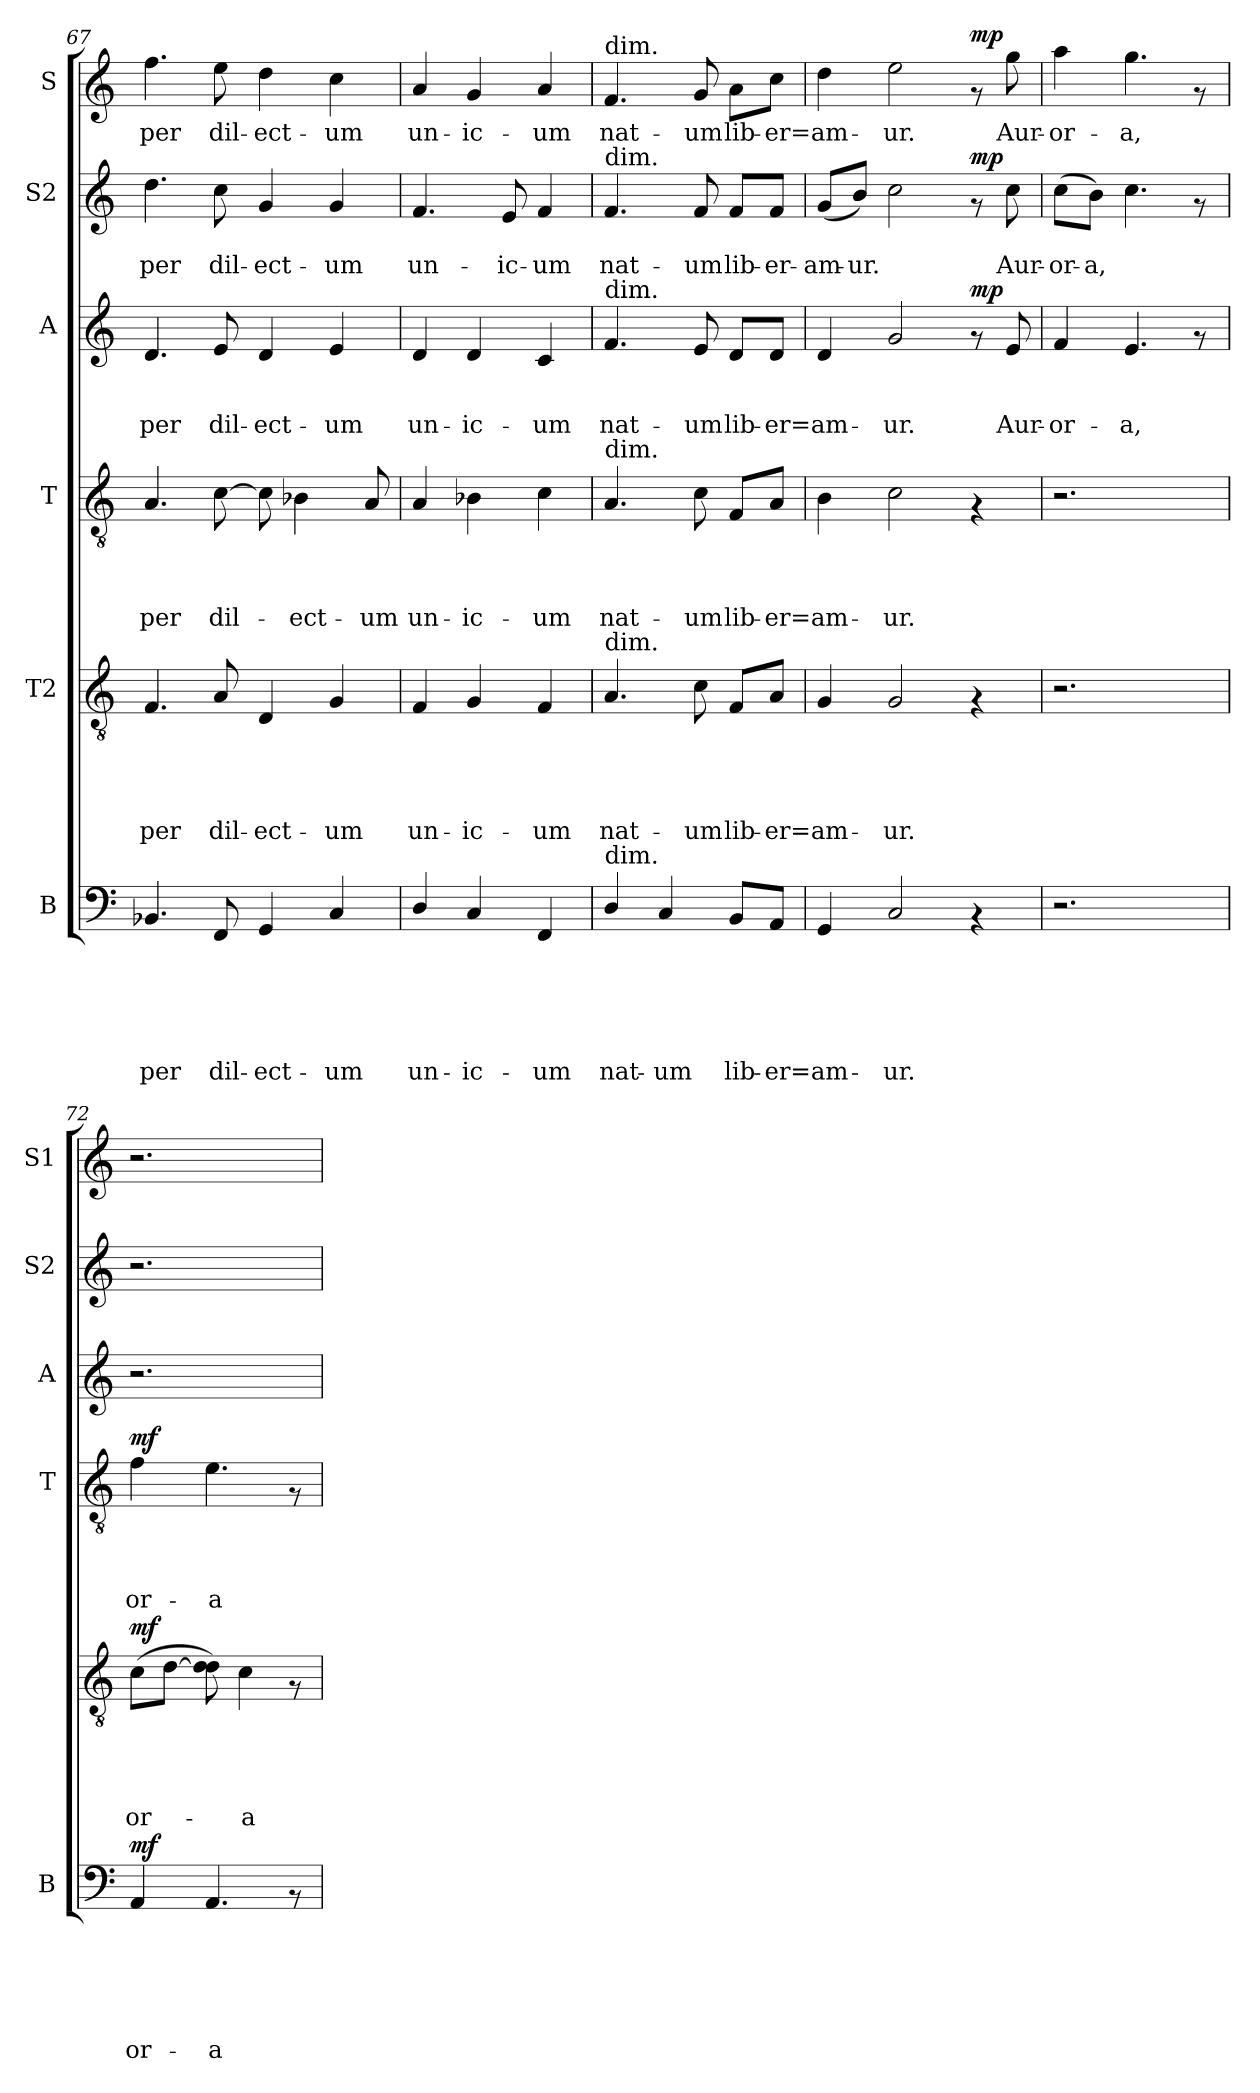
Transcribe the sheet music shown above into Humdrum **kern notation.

**kern	**text	**text	**text	**text	**text	**text	**dynam	**kern	**text	**text	**text	**text	**text	**dynam	**kern	**text	**text	**text	**text	**dynam	**kern	**text	**text	**text	**dynam	**kern	**text	**text	**dynam	**kern	**text	**dynam
*part6	*part6	*part6	*part6	*part6	*part6	*part6	*part6	*part5	*part5	*part5	*part5	*part5	*part5	*part5	*part4	*part4	*part4	*part4	*part4	*part4	*part3	*part3	*part3	*part3	*part3	*part2	*part2	*part2	*part2	*part1	*part1	*part1
*staff6	*staff6	*staff6	*staff6	*staff6	*staff6	*staff6	*staff6	*staff5	*staff5	*staff5	*staff5	*staff5	*staff5	*staff5	*staff4	*staff4	*staff4	*staff4	*staff4	*staff4	*staff3	*staff3	*staff3	*staff3	*staff3	*staff2	*staff2	*staff2	*staff2	*staff1	*staff1	*staff1
*I"B	*	*	*	*	*	*	*	*I"T2	*	*	*	*	*	*	*I"T	*	*	*	*	*	*I"A	*	*	*	*	*I"S2	*	*	*	*I"S	*	*
*I'B	*	*	*	*	*	*	*	*	*	*	*	*	*	*	*I'T	*	*	*	*	*	*I'A	*	*	*	*	*I'S2	*	*	*	*I'S1	*	*
*clefF4	*	*	*	*	*	*	*	*clefGv2	*	*	*	*	*	*	*clefGv2	*	*	*	*	*	*clefG2	*	*	*	*	*clefG2	*	*	*	*clefG2	*	*
*k[]	*	*	*	*	*	*	*	*k[]	*	*	*	*	*	*	*k[]	*	*	*	*	*	*k[]	*	*	*	*	*k[]	*	*	*	*k[]	*	*
*C:	*	*	*	*	*	*	*	*C:	*	*	*	*	*	*	*C:	*	*	*	*	*	*C:	*	*	*	*	*C:	*	*	*	*C:	*	*
=67	=67	=67	=67	=67	=67	=67	=67	=67	=67	=67	=67	=67	=67	=67	=67	=67	=67	=67	=67	=67	=67	=67	=67	=67	=67	=67	=67	=67	=67	=67	=67	=67
!	!	!	!	!	!	!LO:LY:b	!	!	!	!	!	!	!LO:LY:b	!	!	!	!	!	!LO:LY:b	!	!	!	!	!LO:LY:b	!	!	!	!LO:LY:b	!	!	!LO:LY:b	!
4.BB-X/	.	.	.	.	.	per	.	4.F/	.	.	.	.	per	.	4.A/	.	.	.	per	.	4.d/	.	.	per	.	4.dd\	.	per	.	4.ff\	per	.
!	!	!	!	!	!	!LO:LY:b	!	!	!	!	!	!	!LO:LY:b	!	!	!	!	!	!LO:LY:b	!	!	!	!	!LO:LY:b	!	!	!	!LO:LY:b	!	!	!LO:LY:b	!
8FF/	.	.	.	.	.	dil-	.	8A/	.	.	.	.	dil-	.	[>8c\	.	.	.	dil-	.	8e/	.	.	dil-	.	8cc\	.	dil-	.	8ee\	dil-	.
!	!	!	!	!	!	!LO:LY:b	!	!	!	!	!	!	!LO:LY:b	!	!	!	!	!	!	!	!	!	!	!LO:LY:b	!	!	!	!LO:LY:b	!	!	!LO:LY:b	!
4GG/	.	.	.	.	.	-ect-	.	4D/	.	.	.	.	-ect-	.	8c\]	.	.	.	.	.	4d/	.	.	-ect-	.	4g/	.	-ect-	.	4dd\	-ect-	.
!	!	!	!	!	!	!	!	!	!	!	!	!	!	!	!	!	!	!	!LO:LY:b	!	!	!	!	!	!	!	!	!	!	!	!	!
.	.	.	.	.	.	.	.	.	.	.	.	.	.	.	4B-X\	.	.	.	-ect-	.	.	.	.	.	.	.	.	.	.	.	.	.
!	!	!	!	!	!	!LO:LY:b	!	!	!	!	!	!	!LO:LY:b	!	!	!	!	!	!	!	!	!	!	!LO:LY:b	!	!	!	!LO:LY:b	!	!	!LO:LY:b	!
4C/	.	.	.	.	.	-um	.	4G/	.	.	.	.	-um	.	.	.	.	.	.	.	4e/	.	.	-um	.	4g/	.	-um	.	4cc\	-um	.
!	!	!	!	!	!	!	!	!	!	!	!	!	!	!	!	!	!	!	!LO:LY:b	!	!	!	!	!	!	!	!	!	!	!	!	!
.	.	.	.	.	.	.	.	.	.	.	.	.	.	.	8A/	.	.	.	-um	.	.	.	.	.	.	.	.	.	.	.	.	.
=68	=68	=68	=68	=68	=68	=68	=68	=68	=68	=68	=68	=68	=68	=68	=68	=68	=68	=68	=68	=68	=68	=68	=68	=68	=68	=68	=68	=68	=68	=68	=68	=68
!	!	!	!	!	!	!LO:LY:b	!	!	!	!	!	!	!LO:LY:b	!	!	!	!	!	!LO:LY:b	!	!	!	!	!LO:LY:b	!	!	!	!LO:LY:b	!	!	!LO:LY:b	!
4D/	.	.	.	.	.	un-	.	4F/	.	.	.	.	un-	.	4A/	.	.	.	un-	.	4d/	.	.	un-	.	4.f/	.	un-	.	4a/	un-	.
!	!	!	!	!	!	!LO:LY:b	!	!	!	!	!	!	!LO:LY:b	!	!	!	!	!	!LO:LY:b	!	!	!	!	!LO:LY:b	!	!	!	!	!	!	!LO:LY:b	!
4C/	.	.	.	.	.	-ic-	.	4G/	.	.	.	.	-ic-	.	4B-X\	.	.	.	-ic-	.	4d/	.	.	-ic-	.	.	.	.	.	4g/	-ic-	.
!	!	!	!	!	!	!	!	!	!	!	!	!	!	!	!	!	!	!	!	!	!	!	!	!	!	!	!	!LO:LY:b	!	!	!	!
.	.	.	.	.	.	.	.	.	.	.	.	.	.	.	.	.	.	.	.	.	.	.	.	.	.	8e/	.	-ic-	.	.	.	.
!	!	!	!	!	!	!LO:LY:b	!	!	!	!	!	!	!LO:LY:b	!	!	!	!	!	!LO:LY:b	!	!	!	!	!LO:LY:b	!	!	!	!LO:LY:b	!	!	!LO:LY:b	!
4FF/	.	.	.	.	.	-um	.	4F/	.	.	.	.	-um	.	4c\	.	.	.	-um	.	4c/	.	.	-um	.	4f/	.	-um	.	4a/	-um	.
=69	=69	=69	=69	=69	=69	=69	=69	=69	=69	=69	=69	=69	=69	=69	=69	=69	=69	=69	=69	=69	=69	=69	=69	=69	=69	=69	=69	=69	=69	=69	=69	=69
!	!	!	!	!	!	!	!	!	!	!	!	!	!	!	!	!	!	!	!	!	!	!	!	!	!	!	!	!	!	!LO:TX:a:t=dim.	!	!
!	!	!	!	!	!	!	!	!	!	!	!	!	!	!	!	!	!	!	!	!	!	!	!	!	!	!LO:TX:a:t=dim.	!	!	!	!	!	!
!	!	!	!	!	!	!	!	!	!	!	!	!	!	!	!	!	!	!	!	!	!LO:TX:a:t=dim.	!	!	!	!	!	!	!	!	!	!	!
!	!	!	!	!	!	!	!	!	!	!	!	!	!	!	!LO:TX:a:t=dim.	!	!	!	!	!	!	!	!	!	!	!	!	!	!	!	!	!
!	!	!	!	!	!	!	!	!LO:TX:a:t=dim.	!	!	!	!	!	!	!	!	!	!	!	!	!	!	!	!	!	!	!	!	!	!	!	!
!LO:TX:a:t=dim.	!	!	!	!	!	!	!	!	!	!	!	!	!	!	!	!	!	!	!	!	!	!	!	!	!	!	!	!	!	!	!	!
!	!	!	!	!	!	!LO:LY:b	!	!	!	!	!	!	!LO:LY:b	!	!	!	!	!	!LO:LY:b	!	!	!	!	!LO:LY:b	!	!	!	!LO:LY:b	!	!	!LO:LY:b	!
4D/	.	.	.	.	.	nat-	.	4.A/	.	.	.	.	nat-	.	4.A/	.	.	.	nat-	.	4.f/	.	.	nat-	.	4.f/	.	nat-	.	4.f/	nat-	.
!	!	!	!	!	!	!LO:LY:b	!	!	!	!	!	!	!	!	!	!	!	!	!	!	!	!	!	!	!	!	!	!	!	!	!	!
4C/	.	.	.	.	.	-um	.	.	.	.	.	.	.	.	.	.	.	.	.	.	.	.	.	.	.	.	.	.	.	.	.	.
!	!	!	!	!	!	!	!	!	!	!	!	!	!LO:LY:b	!	!	!	!	!	!LO:LY:b	!	!	!	!	!LO:LY:b	!	!	!	!LO:LY:b	!	!	!LO:LY:b	!
.	.	.	.	.	.	.	.	8c\	.	.	.	.	-um	.	8c\	.	.	.	-um	.	8e/	.	.	-um	.	8f/	.	-um	.	8g/	-um	.
!	!	!	!	!	!	!LO:LY:b	!	!	!	!	!	!	!LO:LY:b	!	!	!	!	!	!LO:LY:b	!	!	!	!	!LO:LY:b	!	!	!	!LO:LY:b	!	!	!LO:LY:b	!
8BB/L	.	.	.	.	.	lib-	.	8F/L	.	.	.	.	lib-	.	8F/L	.	.	.	lib-	.	8d/L	.	.	lib-	.	8f/L	.	lib-	.	8a\L	lib-	.
!	!	!	!	!	!	!LO:LY:b	!	!	!	!	!	!	!LO:LY:b	!	!	!	!	!	!LO:LY:b	!	!	!	!	!LO:LY:b	!	!	!	!LO:LY:b	!	!	!LO:LY:b	!
8AA/J	.	.	.	.	.	-er=am-	.	8A/J	.	.	.	.	-er=am-	.	8A/J	.	.	.	-er=am-	.	8d/J	.	.	-er=am-	.	8f/J	.	-er-	.	8cc\J	-er=am-	.
=70	=70	=70	=70	=70	=70	=70	=70	=70	=70	=70	=70	=70	=70	=70	=70	=70	=70	=70	=70	=70	=70	=70	=70	=70	=70	=70	=70	=70	=70	=70	=70	=70
!	!	!	!	!	!	!	!	!	!	!	!	!	!	!	!	!	!	!	!	!	!	!	!	!	!	!	!	!LO:LY:b	!	!	!	!
4GG/	.	.	.	.	.	.	.	4G/	.	.	.	.	.	.	4B\	.	.	.	.	.	4d/	.	.	.	.	(<8g/L	.	-am-	.	4dd\	.	.
!	!	!	!	!	!	!	!	!	!	!	!	!	!	!	!	!	!	!	!	!	!	!	!	!	!	!	!	!LO:LY:b	!	!	!	!
.	.	.	.	.	.	.	.	.	.	.	.	.	.	.	.	.	.	.	.	.	.	.	.	.	.	8b/J)	.	-ur.	.	.	.	.
!	!	!	!	!	!	!LO:LY:b	!	!	!	!	!	!	!LO:LY:b	!	!	!	!	!	!LO:LY:b	!	!	!	!	!LO:LY:b	!	!	!	!	!	!	!LO:LY:b	!
2C/	.	.	.	.	.	-ur.	.	2G/	.	.	.	.	-ur.	.	2c\	.	.	.	-ur.	.	2g/	.	.	-ur.	.	2cc\	.	.	.	2ee\	-ur.	.
!	!	!	!	!	!	!	!	!	!	!	!	!	!	!	!	!	!	!	!	!	!	!	!	!	!LO:DY:a	!	!	!	!LO:DY:a	!	!	!LO:DY:a
4rAA	.	.	.	.	.	.	.	4rF	.	.	.	.	.	.	4rF	.	.	.	.	.	8rf	.	.	.	mp	8rf	.	.	mp	8rf	.	mp
!	!	!	!	!	!	!	!	!	!	!	!	!	!	!	!	!	!	!	!	!	!	!	!	!LO:LY:b	!	!	!	!LO:LY:b	!	!	!LO:LY:b	!
.	.	.	.	.	.	.	.	.	.	.	.	.	.	.	.	.	.	.	.	.	8e/	.	.	Aur-	.	8cc\	.	Aur-	.	8gg\	Aur-	.
=71	=71	=71	=71	=71	=71	=71	=71	=71	=71	=71	=71	=71	=71	=71	=71	=71	=71	=71	=71	=71	=71	=71	=71	=71	=71	=71	=71	=71	=71	=71	=71	=71
!	!	!	!	!	!	!	!	!	!	!	!	!	!	!	!	!	!	!	!	!	!	!	!	!LO:LY:b	!	!	!	!LO:LY:b	!	!	!LO:LY:b	!
2.r	.	.	.	.	.	.	.	2.r	.	.	.	.	.	.	2.r	.	.	.	.	.	4f/	.	.	-or-	.	(>8cc\L	.	-or-	.	4aa\	-or-	.
!	!	!	!	!	!	!	!	!	!	!	!	!	!	!	!	!	!	!	!	!	!	!	!	!	!	!	!	!LO:LY:b	!	!	!	!
.	.	.	.	.	.	.	.	.	.	.	.	.	.	.	.	.	.	.	.	.	.	.	.	.	.	8b\J)	.	-a,	.	.	.	.
!	!	!	!	!	!	!	!	!	!	!	!	!	!	!	!	!	!	!	!	!	!	!	!	!LO:LY:b	!	!	!	!	!	!	!LO:LY:b	!
.	.	.	.	.	.	.	.	.	.	.	.	.	.	.	.	.	.	.	.	.	4.e/	.	.	-a,	.	4.cc\	.	.	.	4.gg\	-a,	.
.	.	.	.	.	.	.	.	.	.	.	.	.	.	.	.	.	.	.	.	.	8rf	.	.	.	.	8rf	.	.	.	8rf	.	.
!!LO:PB:g=z
=72	=72	=72	=72	=72	=72	=72	=72	=72	=72	=72	=72	=72	=72	=72	=72	=72	=72	=72	=72	=72	=72	=72	=72	=72	=72	=72	=72	=72	=72	=72	=72	=72
!	!	!	!	!	!	!LO:LY:b	!LO:DY:a	!	!	!	!	!	!LO:LY:b	!LO:DY:a	!	!	!	!	!LO:LY:b	!LO:DY:a	!	!	!	!	!	!	!	!	!	!	!	!
4AA/	.	.	.	.	.	or-	mf	(>8c\L	.	.	.	.	or-	mf	4f\	.	.	.	or-	mf	2.r	.	.	.	.	2.r	.	.	.	2.r	.	.
.	.	.	.	.	.	.	.	[>8d\J	.	.	.	.	.	.	.	.	.	.	.	.	.	.	.	.	.	.	.	.	.	.	.	.
!	!	!	!	!	!	!LO:LY:b	!	!	!	!	!	!	!	!	!	!	!	!	!LO:LY:b	!	!	!	!	!	!	!	!	!	!	!	!	!
4.AA/	.	.	.	.	.	-a	.	8d\] 8d\)	.	.	.	.	.	.	4.e\	.	.	.	-a	.	.	.	.	.	.	.	.	.	.	.	.	.
!	!	!	!	!	!	!	!	!	!	!	!	!	!LO:LY:b	!	!	!	!	!	!	!	!	!	!	!	!	!	!	!	!	!	!	!
.	.	.	.	.	.	.	.	4c\	.	.	.	.	-a	.	.	.	.	.	.	.	.	.	.	.	.	.	.	.	.	.	.	.
8rAA	.	.	.	.	.	.	.	8rF	.	.	.	.	.	.	8rF	.	.	.	.	.	.	.	.	.	.	.	.	.	.	.	.	.
=	=	=	=	=	=	=	=	=	=	=	=	=	=	=	=	=	=	=	=	=	=	=	=	=	=	=	=	=	=	=	=	=
*-	*-	*-	*-	*-	*-	*-	*-	*-	*-	*-	*-	*-	*-	*-	*-	*-	*-	*-	*-	*-	*-	*-	*-	*-	*-	*-	*-	*-	*-	*-	*-	*-
